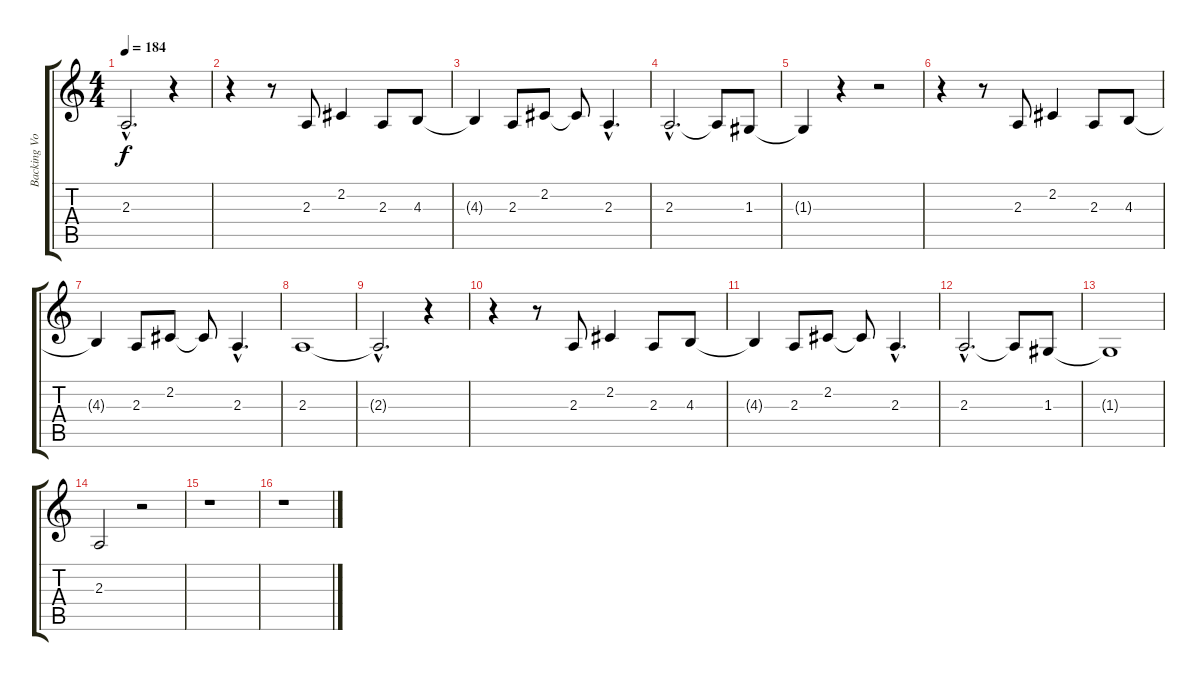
\track ("Backing Vocals" "Backing Vo") {instrument tenorsax}
\staff {score tabs}
\tuning (E4 B3 G3 D3 A2 E2) {hide}
\ts (4 4)
\tempo 184
\clef g2
\ks c
2.3{hac t}.2{d dy f} r.4 |
r.4 r.8 2.3.8 2.2.4 2.3.8 4.3.8 |
4.3{t}.4 2.3.8 2.2.8 2.2{t}.8 2.3{hac}.4{d} |
2.3{hac}.2{d} 2.3{t}.8 1.3.8 |
1.3{t}.4 r.4 r.2 |
r.4 r.8 2.3.8 2.2.4 2.3.8 4.3.8 |
4.3{t}.4 2.3.8 2.2.8 2.2{t}.8 2.3{hac}.4{d} |
2.3.1 |
2.3{hac t}.2{d} r.4 |
r.4 r.8 2.3.8 2.2.4 2.3.8 4.3.8 |
4.3{t}.4 2.3.8 2.2.8 2.2{t}.8 2.3{hac}.4{d} |
2.3{hac}.2{d} 2.3{t}.8 1.3.8 |
1.3{t}.1 |
2.3.2 r.2 |
r.1 |
r.1
